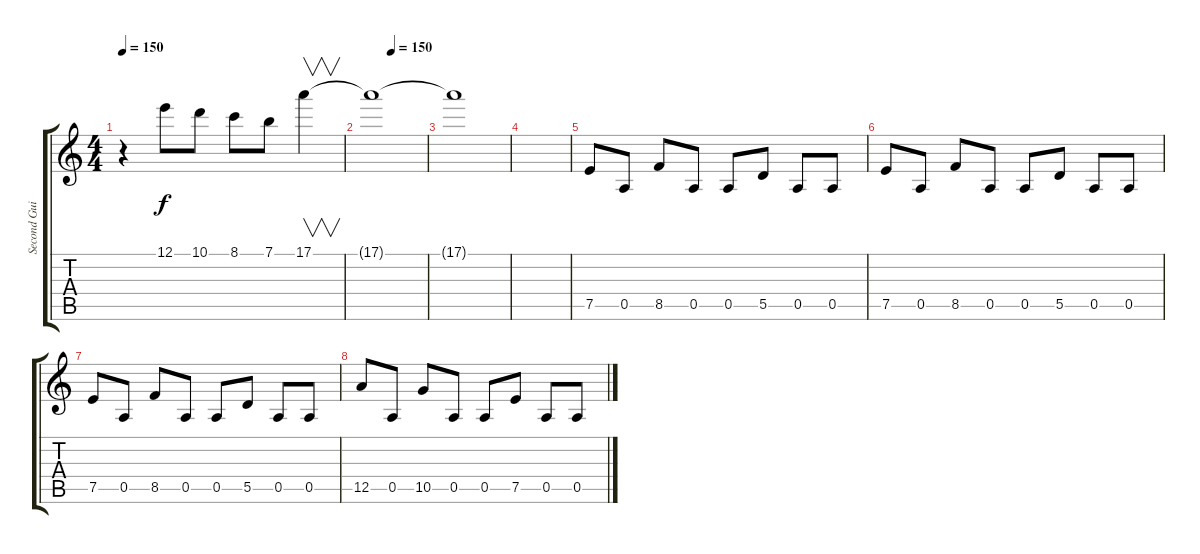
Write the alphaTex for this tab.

\track ("Second Guitar" "Second Gui") {instrument overdrivenguitar}
\staff {score tabs}
\tuning (E4 B3 G3 D3 A2 E2) {hide}
\ts (4 4)
\tempo 150
\clef g2
\ks c
r.4{dy f} 12.1.8 10.1.8 8.1.8 7.1.8 17.1.4{v} |
\tempo (150 0.375)
17.1{t}.1 |
17.1{t}.1 |
|
7.5.8 0.5.8 8.5.8 0.5.8 0.5.8 5.5.8 0.5.8 0.5.8 |
7.5.8 0.5.8 8.5.8 0.5.8 0.5.8 5.5.8 0.5.8 0.5.8 |
7.5.8 0.5.8 8.5.8 0.5.8 0.5.8 5.5.8 0.5.8 0.5.8 |
12.5.8 0.5.8 10.5.8 0.5.8 0.5.8 7.5.8 0.5.8 0.5.8
